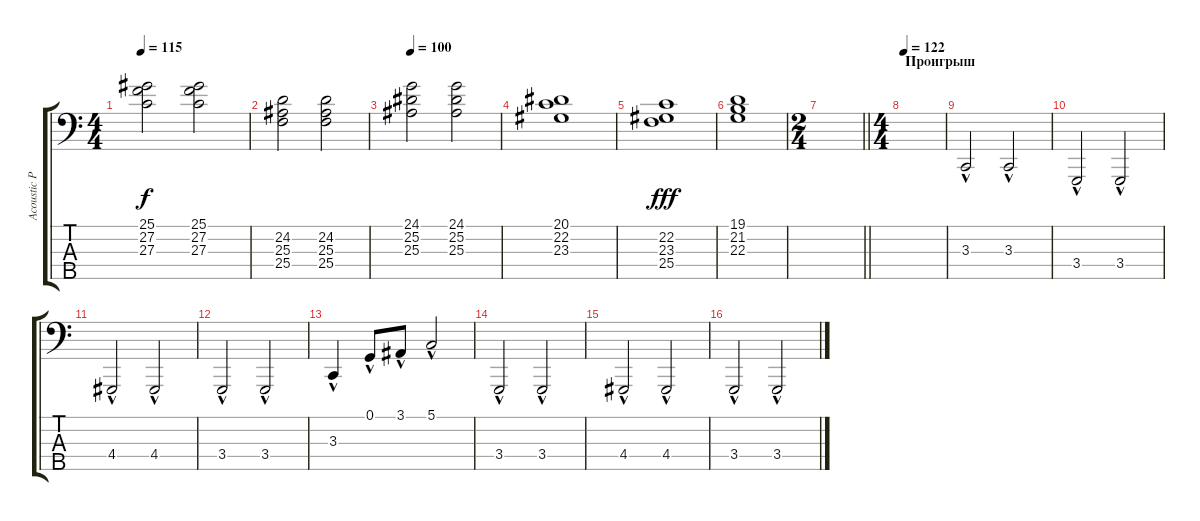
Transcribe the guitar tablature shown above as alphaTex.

\track ("Acoustic Piano (Staff 2)" "Acoustic P") {instrument brightacousticpiano}
\staff {score tabs}
\tuning (G2 D2 A1 E1 B0) {hide}
\ts (4 4)
\tempo 115
\clef f4
\ks c
(25.1 27.2 27.3).2{dy f} (25.1 27.2 27.3).2 |
(24.2 25.3 25.4).2 (24.2 25.3 25.4).2 |
\tempo 100
(24.1 25.2 25.3).2 (24.1 25.2 25.3).2 |
(20.1 22.2 23.3).1 |
(22.2 23.3 25.4).1{dy fff} |
(19.1 21.2 22.3).1 |
\ts (2 4)
\barLineRight lightlight
|
\ts (4 4)
\section ("" "Проигрыш")
\tempo 122
|
3.3{hac}.2{volume 16} 3.3{hac}.2 |
3.4{hac}.2 3.4{hac}.2 |
4.4{hac}.2 4.4{hac}.2 |
3.4{hac}.2 3.4{hac}.2 |
3.3{hac}.4 0.1{hac}.8 3.1{hac}.8 5.1{hac}.2 |
3.4{hac}.2 3.4{hac}.2 |
4.4{hac}.2 4.4{hac}.2 |
3.4{hac}.2 3.4{hac}.2
